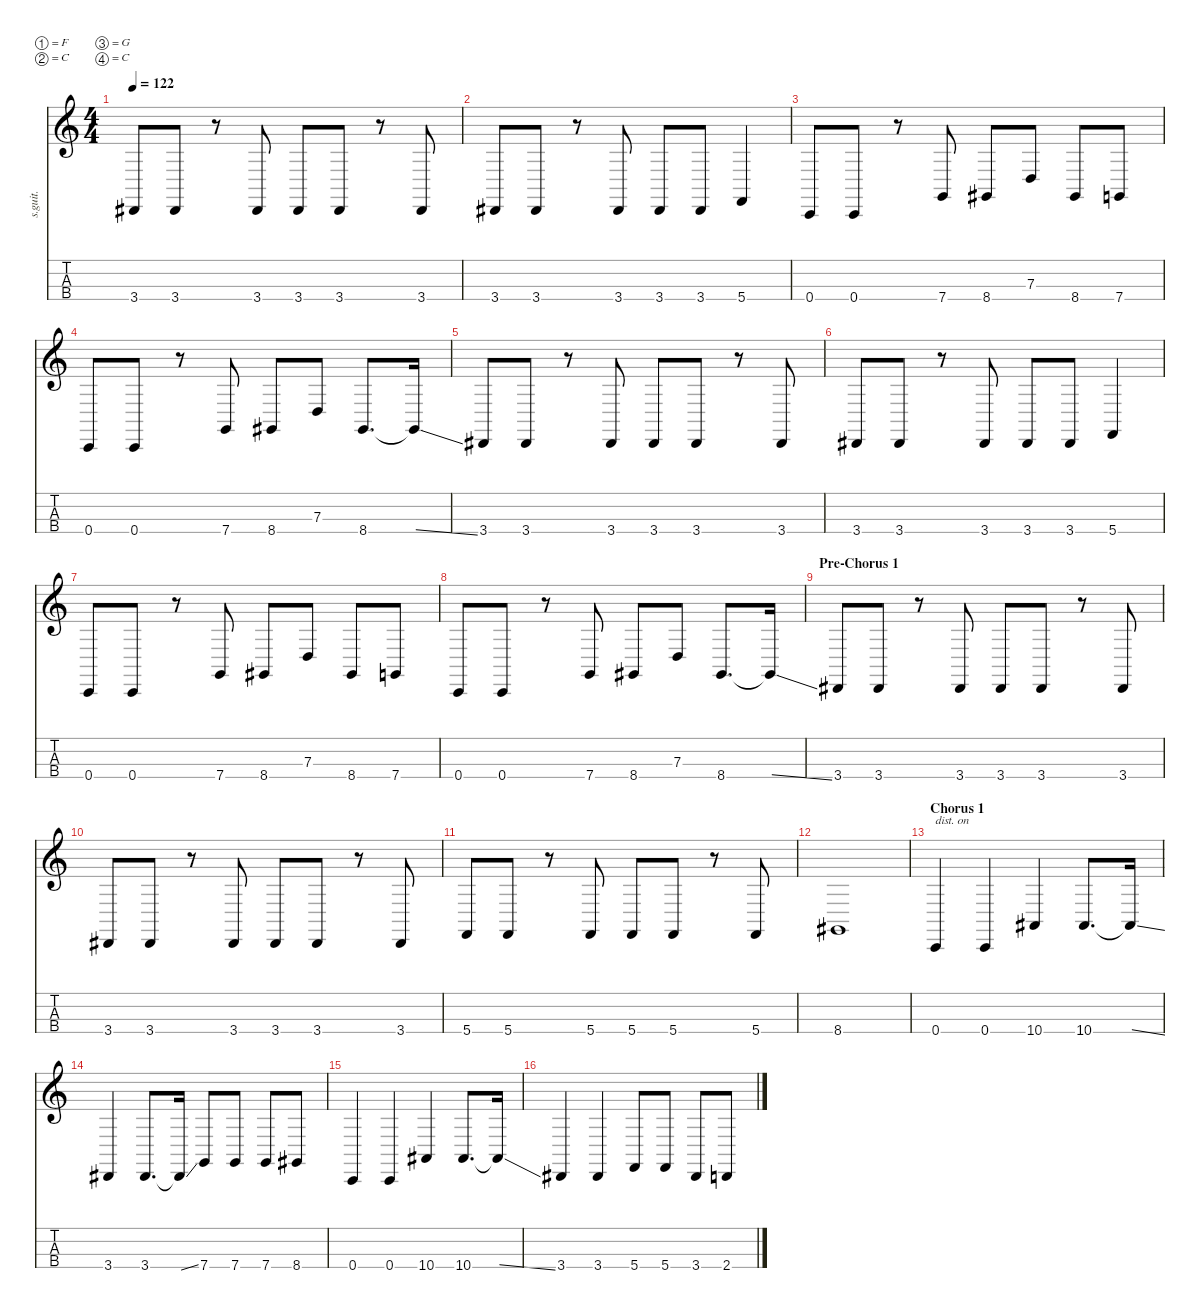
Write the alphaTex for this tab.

\defaultSystemsLayout 4
\hideDynamics
\bracketExtendMode nobrackets
\track ("Brad Walst" "s.guit.") {instrument electricbasspick}
\staff {score tabs}
\tuning (F2 C2 G1 C1)
\ts (4 4)
\tempo 122
\clef g2
\ks c
3.4{acc #}.8{lyrics (0 "") lyrics (1 "") lyrics (2 "") lyrics (3 "") lyrics (4 "") dy f} 3.4{acc #}.8{lyrics (0 "") lyrics (1 "") lyrics (2 "") lyrics (3 "") lyrics (4 "")} r.8 3.4{acc #}.8{lyrics (0 "") lyrics (1 "") lyrics (2 "") lyrics (3 "") lyrics (4 "")} 3.4{acc #}.8{lyrics (0 "") lyrics (1 "") lyrics (2 "") lyrics (3 "") lyrics (4 "")} 3.4{acc #}.8{lyrics (0 "") lyrics (1 "") lyrics (2 "") lyrics (3 "") lyrics (4 "")} r.8 3.4{acc #}.8{lyrics (0 "") lyrics (1 "") lyrics (2 "") lyrics (3 "") lyrics (4 "")} |
3.4{acc #}.8{lyrics (0 "") lyrics (1 "") lyrics (2 "") lyrics (3 "") lyrics (4 "")} 3.4{acc #}.8{lyrics (0 "") lyrics (1 "") lyrics (2 "") lyrics (3 "") lyrics (4 "")} r.8 3.4{acc #}.8{lyrics (0 "") lyrics (1 "") lyrics (2 "") lyrics (3 "") lyrics (4 "")} 3.4{acc #}.8{lyrics (0 "") lyrics (1 "") lyrics (2 "") lyrics (3 "") lyrics (4 "")} 3.4{acc #}.8{lyrics (0 "") lyrics (1 "") lyrics (2 "") lyrics (3 "") lyrics (4 "")} 5.4.4{lyrics (0 "") lyrics (1 "") lyrics (2 "") lyrics (3 "") lyrics (4 "")} |
0.4.8{lyrics (0 "") lyrics (1 "") lyrics (2 "") lyrics (3 "") lyrics (4 "")} 0.4.8{lyrics (0 "") lyrics (1 "") lyrics (2 "") lyrics (3 "") lyrics (4 "")} r.8 7.4.8{lyrics (0 "") lyrics (1 "") lyrics (2 "") lyrics (3 "") lyrics (4 "")} 8.4{acc #}.8{lyrics (0 "") lyrics (1 "") lyrics (2 "") lyrics (3 "") lyrics (4 "")} 7.3.8{lyrics (0 "") lyrics (1 "") lyrics (2 "") lyrics (3 "") lyrics (4 "")} 8.4{acc #}.8{lyrics (0 "") lyrics (1 "") lyrics (2 "") lyrics (3 "") lyrics (4 "")} 7.4.8{lyrics (0 "") lyrics (1 "") lyrics (2 "") lyrics (3 "") lyrics (4 "")} |
0.4.8{lyrics (0 "") lyrics (1 "") lyrics (2 "") lyrics (3 "") lyrics (4 "")} 0.4.8{lyrics (0 "") lyrics (1 "") lyrics (2 "") lyrics (3 "") lyrics (4 "")} r.8 7.4.8{lyrics (0 "") lyrics (1 "") lyrics (2 "") lyrics (3 "") lyrics (4 "")} 8.4{acc #}.8{lyrics (0 "") lyrics (1 "") lyrics (2 "") lyrics (3 "") lyrics (4 "")} 7.3.8{lyrics (0 "") lyrics (1 "") lyrics (2 "") lyrics (3 "") lyrics (4 "")} 8.4{acc #}.8{d lyrics (0 "") lyrics (1 "") lyrics (2 "") lyrics (3 "") lyrics (4 "")} 8.4{ss t acc #}.16{lyrics (0 "") lyrics (1 "") lyrics (2 "") lyrics (3 "") lyrics (4 "")} |
3.4{acc #}.8{lyrics (0 "") lyrics (1 "") lyrics (2 "") lyrics (3 "") lyrics (4 "")} 3.4{acc #}.8{lyrics (0 "") lyrics (1 "") lyrics (2 "") lyrics (3 "") lyrics (4 "")} r.8 3.4{acc #}.8{lyrics (0 "") lyrics (1 "") lyrics (2 "") lyrics (3 "") lyrics (4 "")} 3.4{acc #}.8{lyrics (0 "") lyrics (1 "") lyrics (2 "") lyrics (3 "") lyrics (4 "")} 3.4{acc #}.8{lyrics (0 "") lyrics (1 "") lyrics (2 "") lyrics (3 "") lyrics (4 "")} r.8 3.4{acc #}.8{lyrics (0 "") lyrics (1 "") lyrics (2 "") lyrics (3 "") lyrics (4 "")} |
3.4{acc #}.8{lyrics (0 "") lyrics (1 "") lyrics (2 "") lyrics (3 "") lyrics (4 "")} 3.4{acc #}.8{lyrics (0 "") lyrics (1 "") lyrics (2 "") lyrics (3 "") lyrics (4 "")} r.8 3.4{acc #}.8{lyrics (0 "") lyrics (1 "") lyrics (2 "") lyrics (3 "") lyrics (4 "")} 3.4{acc #}.8{lyrics (0 "") lyrics (1 "") lyrics (2 "") lyrics (3 "") lyrics (4 "")} 3.4{acc #}.8{lyrics (0 "") lyrics (1 "") lyrics (2 "") lyrics (3 "") lyrics (4 "")} 5.4.4{lyrics (0 "") lyrics (1 "") lyrics (2 "") lyrics (3 "") lyrics (4 "")} |
0.4.8{lyrics (0 "") lyrics (1 "") lyrics (2 "") lyrics (3 "") lyrics (4 "")} 0.4.8{lyrics (0 "") lyrics (1 "") lyrics (2 "") lyrics (3 "") lyrics (4 "")} r.8 7.4.8{lyrics (0 "") lyrics (1 "") lyrics (2 "") lyrics (3 "") lyrics (4 "")} 8.4{acc #}.8{lyrics (0 "") lyrics (1 "") lyrics (2 "") lyrics (3 "") lyrics (4 "")} 7.3.8{lyrics (0 "") lyrics (1 "") lyrics (2 "") lyrics (3 "") lyrics (4 "")} 8.4{acc #}.8{lyrics (0 "") lyrics (1 "") lyrics (2 "") lyrics (3 "") lyrics (4 "")} 7.4.8{lyrics (0 "") lyrics (1 "") lyrics (2 "") lyrics (3 "") lyrics (4 "")} |
0.4.8{lyrics (0 "") lyrics (1 "") lyrics (2 "") lyrics (3 "") lyrics (4 "")} 0.4.8{lyrics (0 "") lyrics (1 "") lyrics (2 "") lyrics (3 "") lyrics (4 "")} r.8 7.4.8{lyrics (0 "") lyrics (1 "") lyrics (2 "") lyrics (3 "") lyrics (4 "")} 8.4{acc #}.8{lyrics (0 "") lyrics (1 "") lyrics (2 "") lyrics (3 "") lyrics (4 "")} 7.3.8{lyrics (0 "") lyrics (1 "") lyrics (2 "") lyrics (3 "") lyrics (4 "")} 8.4{acc #}.8{d lyrics (0 "") lyrics (1 "") lyrics (2 "") lyrics (3 "") lyrics (4 "")} 8.4{ss t acc #}.16{lyrics (0 "") lyrics (1 "") lyrics (2 "") lyrics (3 "") lyrics (4 "")} |
\section ("" "Pre-Chorus 1")
3.4{acc #}.8{lyrics (0 "") lyrics (1 "") lyrics (2 "") lyrics (3 "") lyrics (4 "")} 3.4{acc #}.8{lyrics (0 "") lyrics (1 "") lyrics (2 "") lyrics (3 "") lyrics (4 "")} r.8 3.4{acc #}.8{lyrics (0 "") lyrics (1 "") lyrics (2 "") lyrics (3 "") lyrics (4 "")} 3.4{acc #}.8{lyrics (0 "") lyrics (1 "") lyrics (2 "") lyrics (3 "") lyrics (4 "")} 3.4{acc #}.8{lyrics (0 "") lyrics (1 "") lyrics (2 "") lyrics (3 "") lyrics (4 "")} r.8 3.4{acc #}.8{lyrics (0 "") lyrics (1 "") lyrics (2 "") lyrics (3 "") lyrics (4 "")} |
3.4{acc #}.8{lyrics (0 "") lyrics (1 "") lyrics (2 "") lyrics (3 "") lyrics (4 "")} 3.4{acc #}.8{lyrics (0 "") lyrics (1 "") lyrics (2 "") lyrics (3 "") lyrics (4 "")} r.8 3.4{acc #}.8{lyrics (0 "") lyrics (1 "") lyrics (2 "") lyrics (3 "") lyrics (4 "")} 3.4{acc #}.8{lyrics (0 "") lyrics (1 "") lyrics (2 "") lyrics (3 "") lyrics (4 "")} 3.4{acc #}.8{lyrics (0 "") lyrics (1 "") lyrics (2 "") lyrics (3 "") lyrics (4 "")} r.8 3.4{acc #}.8{lyrics (0 "") lyrics (1 "") lyrics (2 "") lyrics (3 "") lyrics (4 "")} |
5.4.8{lyrics (0 "") lyrics (1 "") lyrics (2 "") lyrics (3 "") lyrics (4 "")} 5.4.8{lyrics (0 "") lyrics (1 "") lyrics (2 "") lyrics (3 "") lyrics (4 "")} r.8 5.4.8{lyrics (0 "") lyrics (1 "") lyrics (2 "") lyrics (3 "") lyrics (4 "")} 5.4.8{lyrics (0 "") lyrics (1 "") lyrics (2 "") lyrics (3 "") lyrics (4 "")} 5.4.8{lyrics (0 "") lyrics (1 "") lyrics (2 "") lyrics (3 "") lyrics (4 "")} r.8 5.4.8{lyrics (0 "") lyrics (1 "") lyrics (2 "") lyrics (3 "") lyrics (4 "")} |
8.4{acc #}.1{lyrics (0 "") lyrics (1 "") lyrics (2 "") lyrics (3 "") lyrics (4 "")} |
\section ("" "Chorus 1")
0.4.4{txt "dist. on" lyrics (0 "") lyrics (1 "") lyrics (2 "") lyrics (3 "") lyrics (4 "")} 0.4.4{lyrics (0 "") lyrics (1 "") lyrics (2 "") lyrics (3 "") lyrics (4 "")} 10.4{acc #}.4{lyrics (0 "") lyrics (1 "") lyrics (2 "") lyrics (3 "") lyrics (4 "")} 10.4{acc #}.8{d lyrics (0 "") lyrics (1 "") lyrics (2 "") lyrics (3 "") lyrics (4 "")} 10.4{ss t acc #}.16{lyrics (0 "") lyrics (1 "") lyrics (2 "") lyrics (3 "") lyrics (4 "")} |
3.4{acc #}.4{lyrics (0 "") lyrics (1 "") lyrics (2 "") lyrics (3 "") lyrics (4 "")} 3.4{acc #}.8{d lyrics (0 "") lyrics (1 "") lyrics (2 "") lyrics (3 "") lyrics (4 "")} 3.4{ss t acc #}.16{lyrics (0 "") lyrics (1 "") lyrics (2 "") lyrics (3 "") lyrics (4 "")} 7.4.8{lyrics (0 "") lyrics (1 "") lyrics (2 "") lyrics (3 "") lyrics (4 "")} 7.4.8{lyrics (0 "") lyrics (1 "") lyrics (2 "") lyrics (3 "") lyrics (4 "")} 7.4.8{lyrics (0 "") lyrics (1 "") lyrics (2 "") lyrics (3 "") lyrics (4 "")} 8.4{acc #}.8{lyrics (0 "") lyrics (1 "") lyrics (2 "") lyrics (3 "") lyrics (4 "")} |
0.4.4{lyrics (0 "") lyrics (1 "") lyrics (2 "") lyrics (3 "") lyrics (4 "")} 0.4.4{lyrics (0 "") lyrics (1 "") lyrics (2 "") lyrics (3 "") lyrics (4 "")} 10.4{acc #}.4{lyrics (0 "") lyrics (1 "") lyrics (2 "") lyrics (3 "") lyrics (4 "")} 10.4{acc #}.8{d lyrics (0 "") lyrics (1 "") lyrics (2 "") lyrics (3 "") lyrics (4 "")} 10.4{ss t acc #}.16{lyrics (0 "") lyrics (1 "") lyrics (2 "") lyrics (3 "") lyrics (4 "")} |
3.4{acc #}.4{lyrics (0 "") lyrics (1 "") lyrics (2 "") lyrics (3 "") lyrics (4 "")} 3.4{acc #}.4{lyrics (0 "") lyrics (1 "") lyrics (2 "") lyrics (3 "") lyrics (4 "")} 5.4.8{lyrics (0 "") lyrics (1 "") lyrics (2 "") lyrics (3 "") lyrics (4 "")} 5.4.8{lyrics (0 "") lyrics (1 "") lyrics (2 "") lyrics (3 "") lyrics (4 "")} 3.4{acc #}.8{lyrics (0 "") lyrics (1 "") lyrics (2 "") lyrics (3 "") lyrics (4 "")} 2.4.8{lyrics (0 "") lyrics (1 "") lyrics (2 "") lyrics (3 "") lyrics (4 "")}
